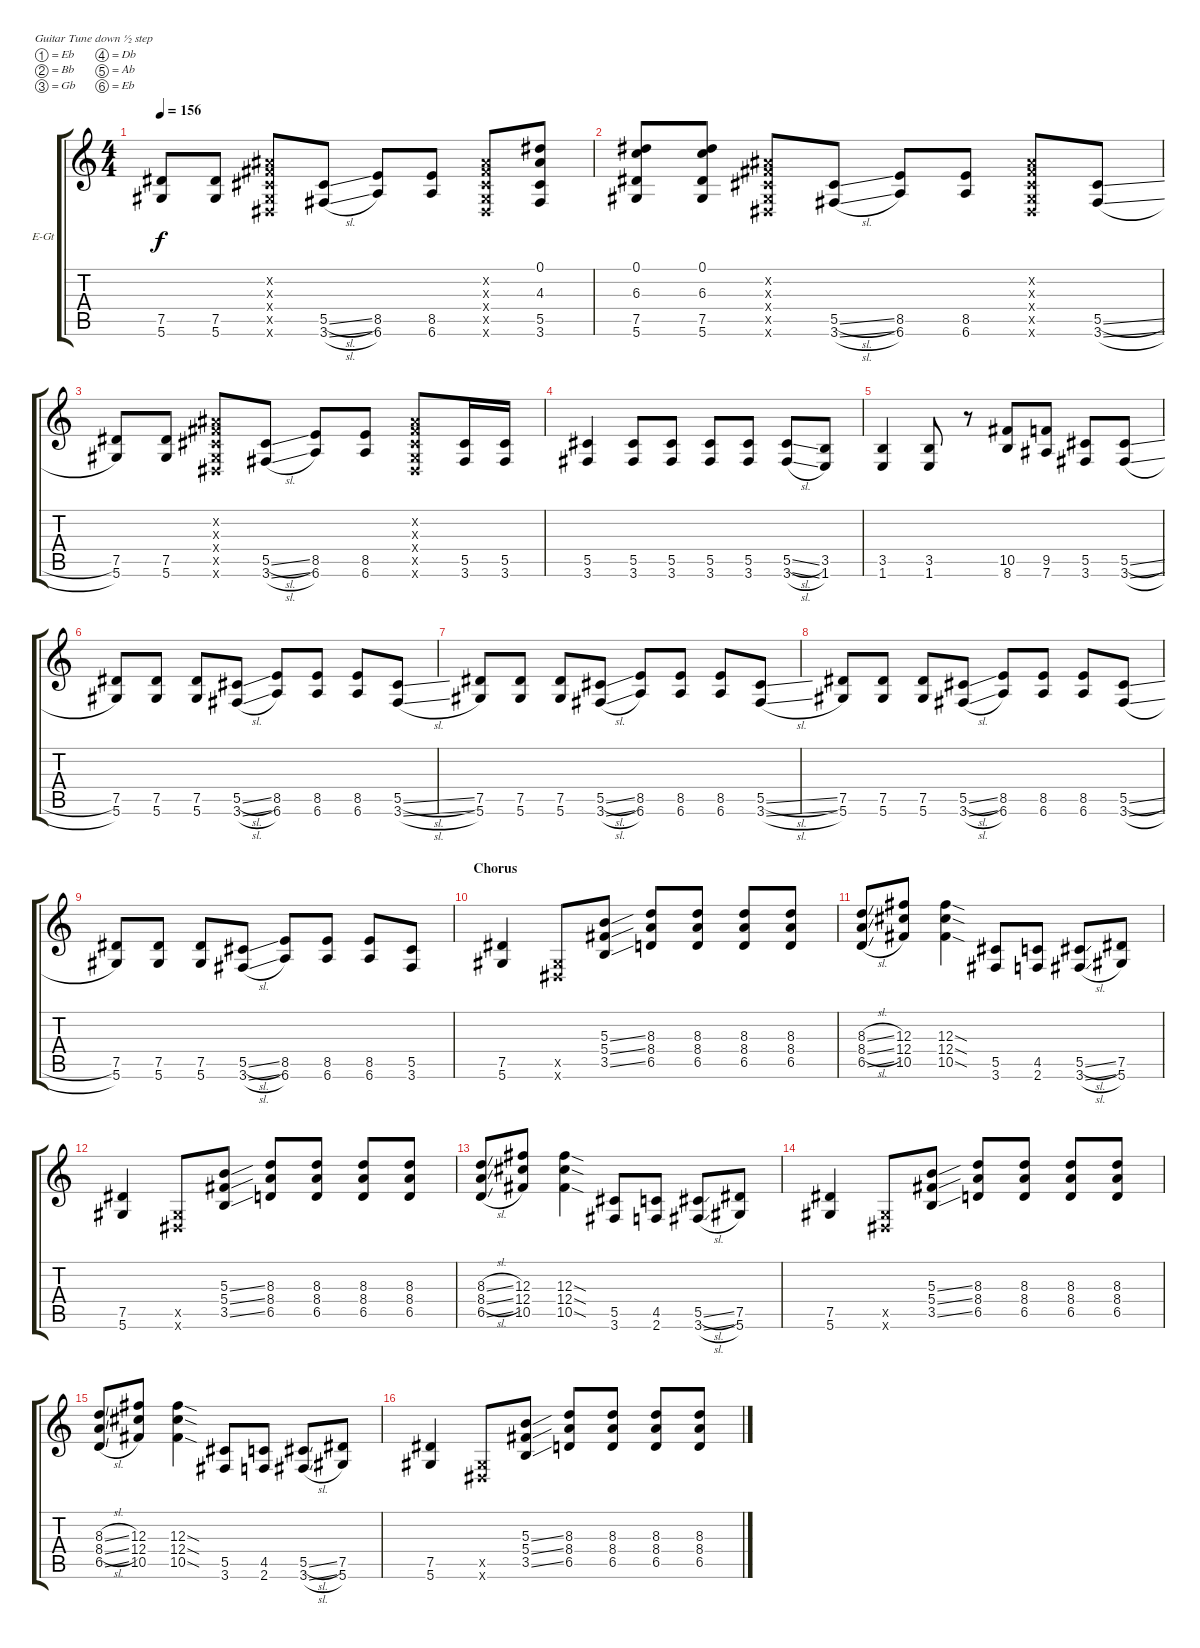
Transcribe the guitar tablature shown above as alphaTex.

\bracketExtendMode groupsimilarinstruments
\firstSystemTrackNameOrientation horizontal
\otherSystemsTrackNameOrientation horizontal
\track ("Guitar 1" "E-Gt") {instrument overdrivenguitar}
\staff {score tabs}
\tuning (Eb4 Bb3 Gb3 Db3 Ab2 Eb2)
\ts (4 4)
\tempo 156
\clef g2
\scale
1.03909
\ks c
(7.5 5.6).8{dy f} (7.5 5.6).8 (0.2{x} 0.3{x} 0.4{x} 0.5{x} 0.6{x}).8 (5.5{sl} 3.6{sl}).8 (8.5 6.6).8 (8.5 6.6).8 (0.2{x} 0.3{x} 0.4{x} 0.5{x} 0.6{x}).8 (0.1 4.3 5.5 3.6).8 |
\scale
0.960908 (0.1 6.3 7.5 5.6).8 (0.1 6.3 7.5 5.6).8 (0.2{x} 0.3{x} 0.4{x} 0.5{x} 0.6{x}).8 (5.5{sl} 3.6{sl}).8 (8.5 6.6).8 (8.5 6.6).8 (0.2{x} 0.3{x} 0.4{x} 0.5{x} 0.6{x}).8 (5.5{sl} 3.6{sl}).8 |
\scale
1.03909 (7.5 5.6).8 (7.5 5.6).8 (0.2{x} 0.3{x} 0.4{x} 0.5{x} 0.6{x}).8 (5.5{sl} 3.6{sl}).8 (8.5 6.6).8 (8.5 6.6).8 (0.2{x} 0.3{x} 0.4{x} 0.5{x} 0.6{x}).8 (5.5 3.6).16 (5.5 3.6).16 |
\scale
0.960908 (5.5 3.6).4 (5.5 3.6).8 (5.5 3.6).8 (5.5 3.6).8 (5.5 3.6).8 (5.5{sl} 3.6{sl}).8 (3.5 1.6).8 |
\scale
1.03909 (3.5 1.6).4 (3.5 1.6).8 r.8 (10.5 8.6).8 (9.5 7.6).8 (5.5 3.6).8 (5.5{sl} 3.6{sl}).8 |
\scale
0.960908 (7.5 5.6).8 (7.5 5.6).8 (7.5 5.6).8 (5.5{sl} 3.6{sl}).8 (8.5 6.6).8 (8.5 6.6).8 (8.5 6.6).8 (5.5{sl} 3.6{sl}).8 |
\scale
1.03909 (7.5 5.6).8 (7.5 5.6).8 (7.5 5.6).8 (5.5{sl} 3.6{sl}).8 (8.5 6.6).8 (8.5 6.6).8 (8.5 6.6).8 (5.5{sl} 3.6{sl}).8 |
\scale
0.960908 (7.5 5.6).8 (7.5 5.6).8 (7.5 5.6).8 (5.5{sl} 3.6{sl}).8 (8.5 6.6).8 (8.5 6.6).8 (8.5 6.6).8 (5.5{sl} 3.6{sl}).8 |
\scale
1.03909 (7.5 5.6).8 (7.5 5.6).8 (7.5 5.6).8 (5.5{sl} 3.6{sl}).8 (8.5 6.6).8 (8.5 6.6).8 (8.5 6.6).8 (5.5 3.6).8 |
\section ("" "Chorus")
\scale
0.960908 (7.5 5.6).4 (0.5{x} 0.6{x}).8 (5.3{ss} 5.4{ss} 3.5{ss}).8 (8.3 8.4 6.5).8 (8.3 8.4 6.5).8 (8.3 8.4 6.5).8 (8.3 8.4 6.5).8 |
\scale
1.03909 (8.3{sl} 8.4{sl} 6.5{sl}).8 (12.3 12.4 10.5).8 (12.3{sod} 12.4{sod} 10.5{sod}).4 (5.5 3.6).8 (4.5 2.6).8 (5.5{sl} 3.6{sl}).8 (7.5 5.6).8 |
\scale
0.960908 (7.5 5.6).4 (0.5{x} 0.6{x}).8 (5.3{ss} 5.4{ss} 3.5{ss}).8 (8.3 8.4 6.5).8 (8.3 8.4 6.5).8 (8.3 8.4 6.5).8 (8.3 8.4 6.5).8 |
\scale
1.03909 (8.3{sl} 8.4{sl} 6.5{sl}).8 (12.3 12.4 10.5).8 (12.3{sod} 12.4{sod} 10.5{sod}).4 (5.5 3.6).8 (4.5 2.6).8 (5.5{sl} 3.6{sl}).8 (7.5 5.6).8 |
\scale
0.960908 (7.5 5.6).4 (0.5{x} 0.6{x}).8 (5.3{ss} 5.4{ss} 3.5{ss}).8 (8.3 8.4 6.5).8 (8.3 8.4 6.5).8 (8.3 8.4 6.5).8 (8.3 8.4 6.5).8 |
\scale
1.03909 (8.3{sl} 8.4{sl} 6.5{sl}).8 (12.3 12.4 10.5).8 (12.3{sod} 12.4{sod} 10.5{sod}).4 (5.5 3.6).8 (4.5 2.6).8 (5.5{sl} 3.6{sl}).8 (7.5 5.6).8 |
\scale
0.960908 (7.5 5.6).4 (0.5{x} 0.6{x}).8 (5.3{ss} 5.4{ss} 3.5{ss}).8 (8.3 8.4 6.5).8 (8.3 8.4 6.5).8 (8.3 8.4 6.5).8 (8.3 8.4 6.5).8
